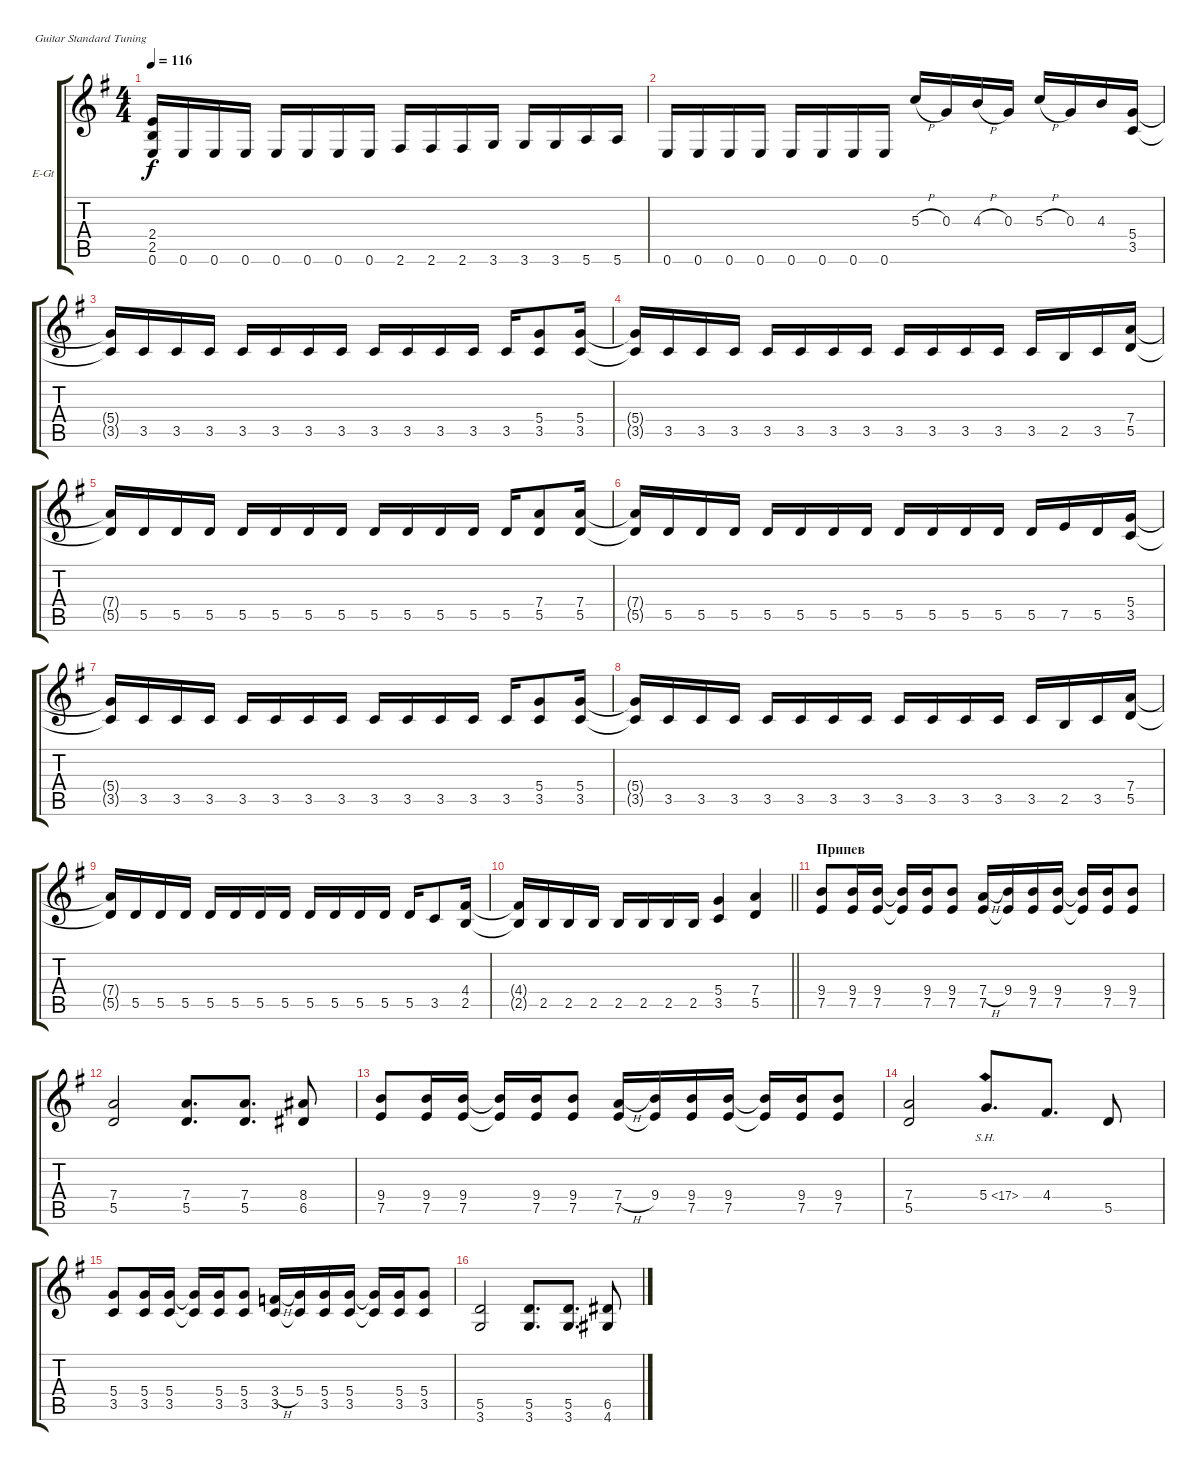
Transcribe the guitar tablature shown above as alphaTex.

\bracketExtendMode groupsimilarinstruments
\firstSystemTrackNameOrientation horizontal
\otherSystemsTrackNameOrientation horizontal
\track ("Сергей Маврин" "E-Gt") {instrument distortionguitar}
\staff {score tabs}
\tuning (E4 B3 G3 D3 A2 E2)
\ts (4 4)
\tempo 116
\clef g2
\scale
0.333333
\ks eminor
(2.4{t} 2.5{t} 0.6{t}).16{dy f} 0.6.16 0.6.16 0.6.16 0.6.16 0.6.16 0.6.16 0.6.16 2.6.16 2.6.16 2.6.16 3.6.16 3.6.16 3.6.16 5.6.16 5.6.16 |
\scale
0.333333 0.6.16 0.6.16 0.6.16 0.6.16 0.6.16 0.6.16 0.6.16 0.6.16 5.3{h}.16 0.3.16 4.3{h}.16 0.3.16 5.3{h}.16 0.3.16 4.3.16 (5.4 3.5).16 |
\scale
0.333333 (5.4{t} 3.5{t}).16 3.5.16 3.5.16 3.5.16 3.5.16 3.5.16 3.5.16 3.5.16 3.5.16 3.5.16 3.5.16 3.5.16 3.5.16 (5.4 3.5).8 (5.4 3.5).16 |
\scale
0.333333 (5.4{t} 3.5{t}).16 3.5.16 3.5.16 3.5.16 3.5.16 3.5.16 3.5.16 3.5.16 3.5.16 3.5.16 3.5.16 3.5.16 3.5.16 2.5.16 3.5.16 (7.4 5.5).16 |
\scale
0.333333 (7.4{t} 5.5{t}).16 5.5.16 5.5.16 5.5.16 5.5.16 5.5.16 5.5.16 5.5.16 5.5.16 5.5.16 5.5.16 5.5.16 5.5.16 (7.4 5.5).8 (7.4 5.5).16 |
\scale
0.333333 (7.4{t} 5.5{t}).16 5.5.16 5.5.16 5.5.16 5.5.16 5.5.16 5.5.16 5.5.16 5.5.16 5.5.16 5.5.16 5.5.16 5.5.16 7.5.16 5.5.16 (5.4 3.5).16 |
\scale
0.333333 (5.4{t} 3.5{t}).16 3.5.16 3.5.16 3.5.16 3.5.16 3.5.16 3.5.16 3.5.16 3.5.16 3.5.16 3.5.16 3.5.16 3.5.16 (5.4 3.5).8 (5.4 3.5).16 |
\scale
0.333333 (5.4{t} 3.5{t}).16 3.5.16 3.5.16 3.5.16 3.5.16 3.5.16 3.5.16 3.5.16 3.5.16 3.5.16 3.5.16 3.5.16 3.5.16 2.5.16 3.5.16 (7.4 5.5).16 |
\scale
0.333333 (7.4{t} 5.5{t}).16 5.5.16 5.5.16 5.5.16 5.5.16 5.5.16 5.5.16 5.5.16 5.5.16 5.5.16 5.5.16 5.5.16 5.5.16 3.5.8 (4.4 2.5).16 |
\scale
0.333333
\barLineRight lightlight
(4.4{t} 2.5{t}).16 2.5.16 2.5.16 2.5.16 2.5.16 2.5.16 2.5.16 2.5.16 (5.4 3.5).4 (7.4 5.5).4 |
\section ("" "Припев")
\scale
0.333333 (9.4 7.5).8 (9.4 7.5).16 (9.4 7.5).16 (9.4{t} 7.5{t}).16 (9.4 7.5).16 (9.4 7.5).8 (7.4{h} 7.5).16 (9.4 7.5{t}).16 (9.4 7.5).16 (9.4 7.5).16 (9.4{t} 7.5{t}).16 (9.4 7.5).16 (9.4 7.5).8 |
\scale
0.333333 (7.4 5.5).2 (7.4 5.5).8{d} (7.4 5.5).8{d} (8.4 6.5).8 |
\scale
0.333333 (9.4 7.5).8 (9.4 7.5).16 (9.4 7.5).16 (9.4{t} 7.5{t}).16 (9.4 7.5).16 (9.4 7.5).8 (7.4{h} 7.5).16 (9.4 7.5{t}).16 (9.4 7.5).16 (9.4 7.5).16 (9.4{t} 7.5{t}).16 (9.4 7.5).16 (9.4 7.5).8 |
\scale
0.333333 (7.4 5.5).2 5.4{sh 12}.8{d} 4.4.8{d} 5.5.8 |
\scale
0.333333 (5.4 3.5).8 (5.4 3.5).16 (5.4 3.5).16 (5.4{t} 3.5{t}).16 (5.4 3.5).16 (5.4 3.5).8 (3.4{h} 3.5).16 (5.4 3.5{t}).16 (5.4 3.5).16 (5.4 3.5).16 (5.4{t} 3.5{t}).16 (5.4 3.5).16 (5.4 3.5).8 |
\scale
0.333333 (5.5 3.6).2 (5.5 3.6).8{d} (5.5 3.6).8{d} (6.5 4.6).8
